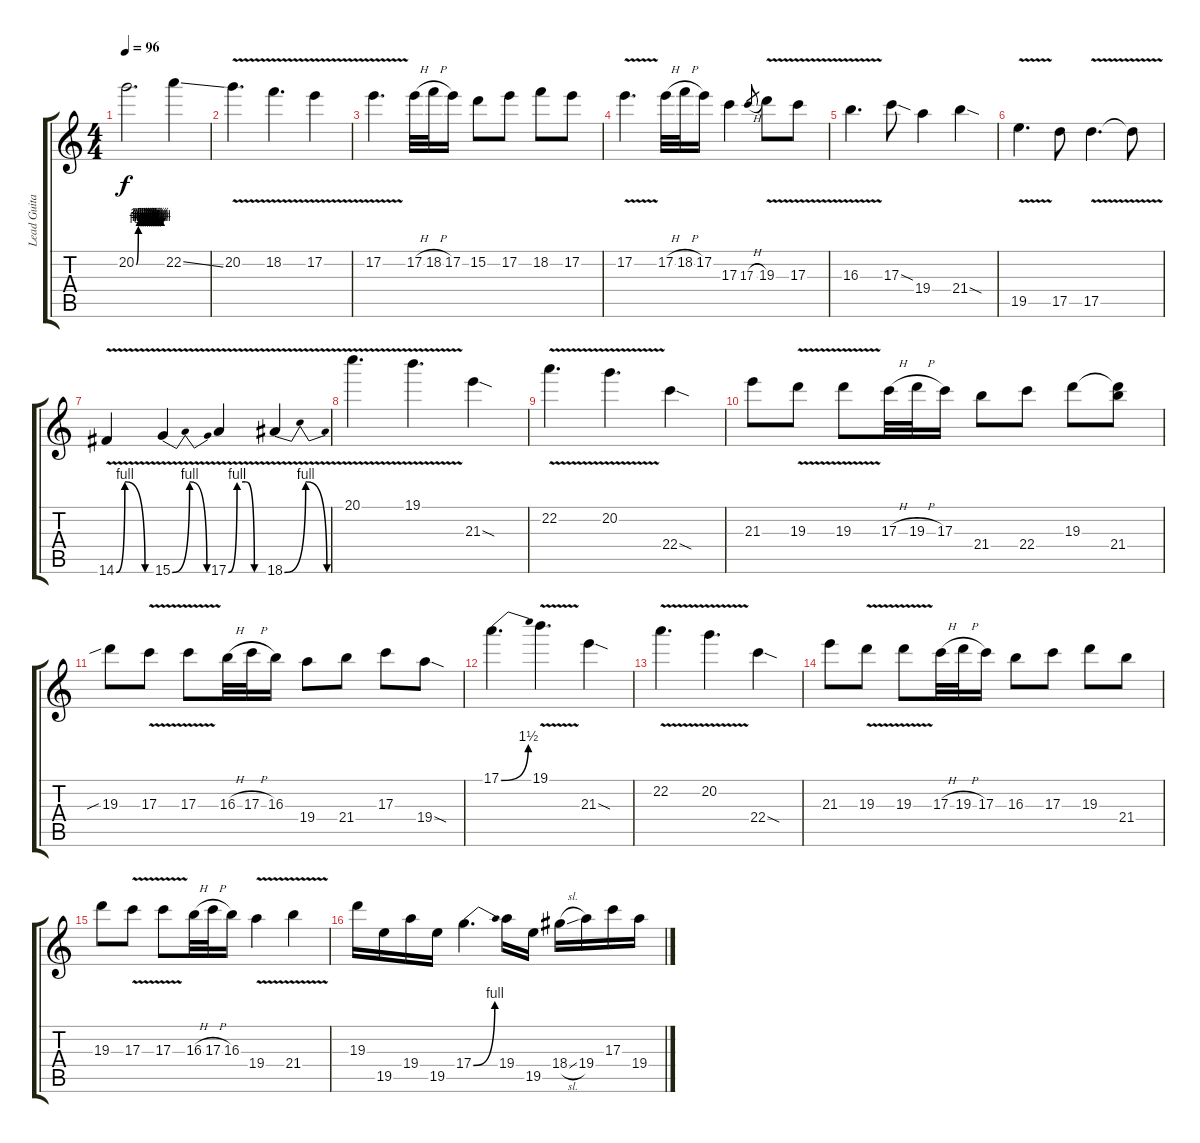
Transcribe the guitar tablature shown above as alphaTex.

\track ("Lead Guitar" "Lead Guita") {instrument distortionguitar}
\staff {score tabs}
\tuning (E4 B3 G3 D3 A2 E2) {hide}
\ts (4 4)
\tempo 96
\clef g2
\ks c
20.2{be (custom 0 0 5 4 8 5 10 4 13 5 15 4 18 5 20 4 23 5 25 4 28 5 30 4 33 5 35 4 38 5 40 4 43 5 45 4 48 5 50 4 53 5 55 4 58 5 60 4)}.2{d dy f} 22.2{ss}.4 |
20.2{v}.4{d} 18.2{v}.4{d} 17.2{v}.4 |
17.2{v}.4{d} 17.2{h}.32 18.2{h}.32 17.2.16 15.2.8 17.2.8 18.2.8 17.2.8 |
17.2{v}.4{d} 17.2{h}.32 18.2{h}.32 17.2.16 17.3.4 17.3{h}.8{gr} 19.3{v}.8 17.3{v}.8 |
16.3{v}.4{d} 17.3{sod}.8 19.4.4 21.4{sod}.4 |
19.5{v}.4{d} 17.5.8 17.5{v}.4{d} 17.5{t}.8 |
14.6{be (custom 0 0 15 4 50 0 60 0) v}.4 15.6{be (bendrelease 0 0 15 4 30 4 60 0) v}.4 17.6{be (custom 0 0 15 4 30 4 45 0 60 0) v}.4 18.6{be (bendrelease 0 0 15 4 30 4 60 0) v}.4 |
20.1{v}.4{d} 19.1{v}.4{d} 21.3{sod}.4 |
22.2{v}.4{d} 20.2{v}.4{d} 22.4{sod}.4 |
21.3.8 19.3{v}.8 19.3{v}.8 17.3{h}.32 19.3{h}.32 17.3.16 21.4.8 22.4.8 19.3.8 (19.3{t} 21.4).8 |
19.3{sib}.8 17.3{v}.8 17.3{v}.8 16.3{h}.32 17.3{h}.32 16.3.16 19.4.8 21.4.8 17.3.8 19.4{sod}.8 |
17.1{be (bend 0 0 60 6)}.4{d} 19.1{v}.4{d} 21.3{sod}.4 |
22.2{v}.4{d} 20.2{v}.4{d} 22.4{sod}.4 |
21.3.8 19.3{v}.8 19.3{v}.8 17.3{h}.32 19.3{h}.32 17.3.16 16.3.8 17.3.8 19.3.8 21.4.8 |
19.3.8 17.3{v}.8 17.3{v}.8 16.3{h}.32 17.3{h}.32 16.3.16 19.4{v}.4 21.4{v}.4 |
19.3.16 19.5.16 19.4.16 19.5.16 17.4{be (bend 0 0 60 4)}.4{d} 19.4.16 19.5.16 18.4{sl}.16 19.4.16 17.3.16 19.4.16
